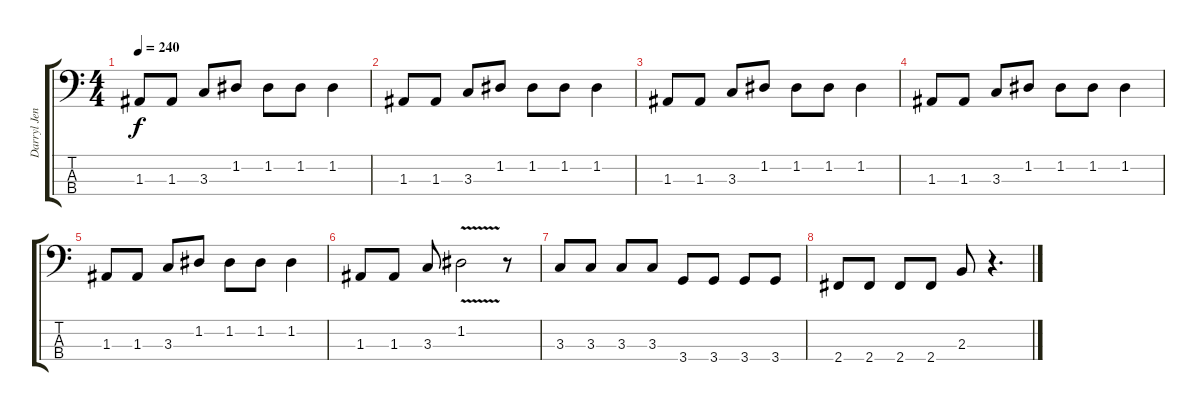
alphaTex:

\track ("Darryl Jenifer" "Darryl Jen") {instrument electricbassfinger}
\staff {score tabs}
\tuning (G2 D2 A1 E1) {hide}
\ts (4 4)
\tempo 240
\clef f4
\ks c
1.3.8{dy f} 1.3.8 3.3.8 1.2.8 1.2.8 1.2.8 1.2.4 |
1.3.8 1.3.8 3.3.8 1.2.8 1.2.8 1.2.8 1.2.4 |
1.3.8 1.3.8 3.3.8 1.2.8 1.2.8 1.2.8 1.2.4 |
1.3.8 1.3.8 3.3.8 1.2.8 1.2.8 1.2.8 1.2.4 |
1.3.8 1.3.8 3.3.8 1.2.8 1.2.8 1.2.8 1.2.4 |
1.3.8 1.3.8 3.3.8 1.2{v}.2 r.8 |
3.3.8 3.3.8 3.3.8 3.3.8 3.4.8 3.4.8 3.4.8 3.4.8 |
2.4.8 2.4.8 2.4.8 2.4.8 2.3.8 r.4{d}
